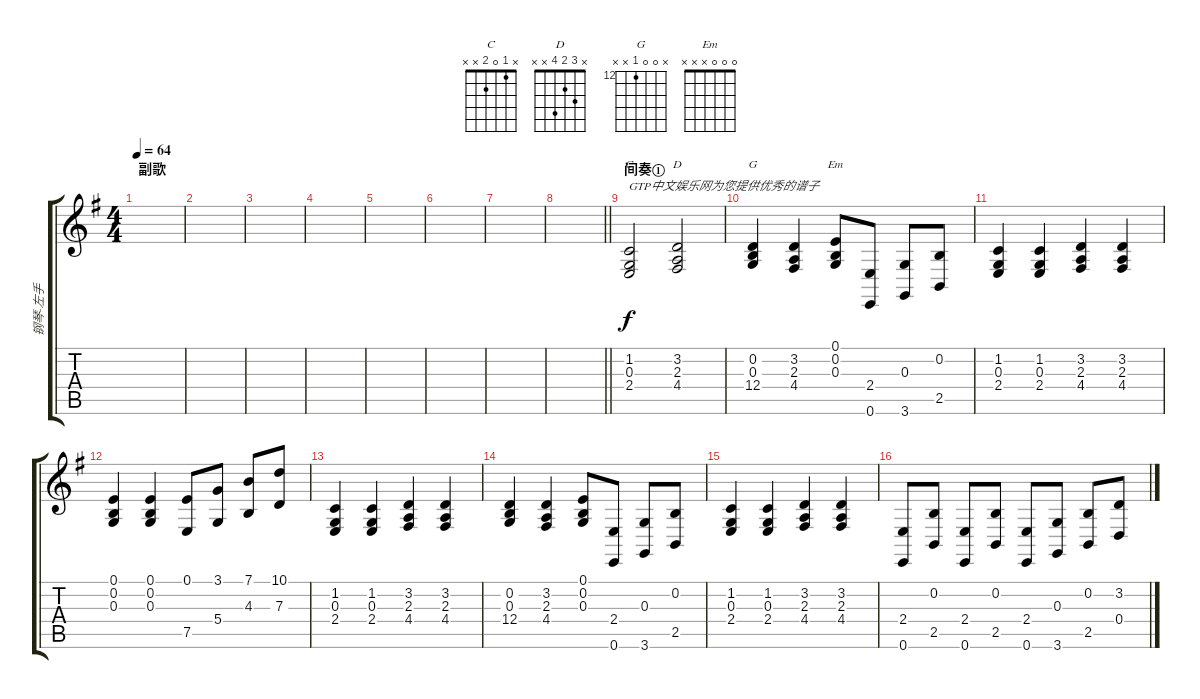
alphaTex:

\track ("钢琴-左手" "钢琴-左手") {instrument brightacousticpiano}
\staff {score tabs}
\tuning (E4 B3 G3 D3 A2 E2) {hide}
\chord ("C" x 1 0 2 x x)
\chord ("D" x 3 2 4 x x)
\chord ("G" x 0 0 12 x x) {firstfret 12}
\chord ("Em" 0 0 0 x x x)
\ts (4 4)
\section ("" "副歌")
\tempo 64
\clef g2
\ks g
|
|
|
|
|
|
|
\barLineRight lightlight
|
\section ("" "间奏①")
(1.2 0.3 2.4).2{ch "C" txt "GTP中文娱乐网为您提供优秀的谱子"} (3.2 2.3 4.4).2{ch "D"} |
(0.2 0.3 12.4).4{ch "G"} (3.2 2.3 4.4).4 (0.1 0.2 0.3).8{ch "Em"} (2.4 0.6).8 (0.3 3.6).8 (0.2 2.5).8 |
(1.2 0.3 2.4).4 (1.2 0.3 2.4).4 (3.2 2.3 4.4).4 (3.2 2.3 4.4).4 |
(0.1 0.2 0.3).4 (0.1 0.2 0.3).4 (0.1 7.5).8 (3.1 5.4).8 (7.1 4.3).8 (10.1 7.3).8 |
(1.2 0.3 2.4).4 (1.2 0.3 2.4).4 (3.2 2.3 4.4).4 (3.2 2.3 4.4).4 |
(0.2 0.3 12.4).4 (3.2 2.3 4.4).4 (0.1 0.2 0.3).8 (2.4 0.6).8 (0.3 3.6).8 (0.2 2.5).8 |
(1.2 0.3 2.4).4 (1.2 0.3 2.4).4 (3.2 2.3 4.4).4 (3.2 2.3 4.4).4 |
(2.4 0.6).8 (0.2 2.5).8 (2.4 0.6).8 (0.2 2.5).8 (2.4 0.6).8 (0.3 3.6).8 (0.2 2.5).8 (3.2 0.4).8
